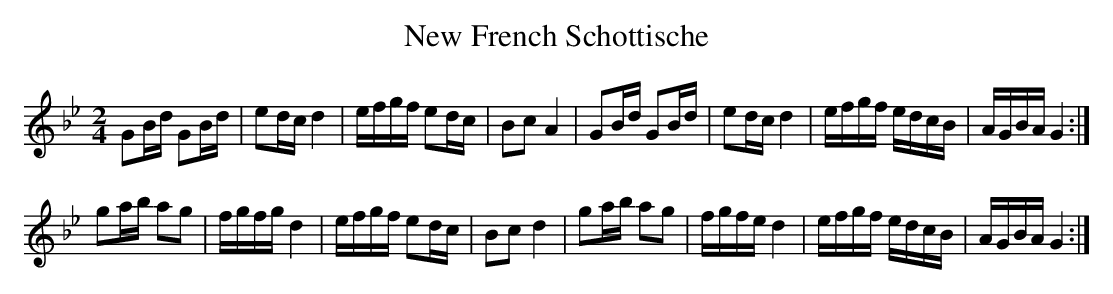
X:1
T:New French Schottische
L:1/8
M:2/4
K:G minor
GB/d/ GB/d/|ed/c/ d2|e/f/g/f/ ed/c/|Bc A2| \
GB/d/ GB/d/|ed/c/ d2|e/f/g/f/ e/d/c/B/|A/G/B/A/ G2:|
ga/b/ ag|f/g/f/g/ d2|e/f/g/f/ ed/c/|Bc d2| \
ga/b/ ag|f/g/f/e/ d2|e/f/g/f/ e/d/c/B/|A/G/B/A/ G2:|
